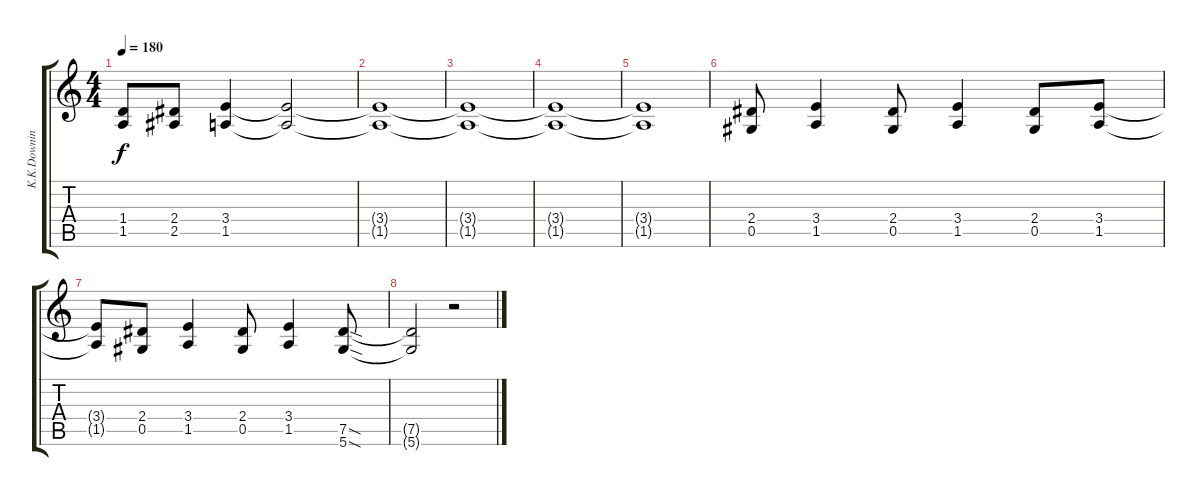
\track ("K.K.Downing" "K.K.Downin") {instrument distortionguitar}
\staff {score tabs}
\tuning (Eb4 Bb3 Gb3 Db3 Ab2 Eb2) {hide}
\ts (4 4)
\tempo 180
\clef g2
\ks c
(1.4 1.5).8{dy f} (2.4 2.5).8 (3.4 1.5).4 (3.4{t} 1.5{t}).2 |
(3.4{t} 1.5{t}).1 |
(3.4{t} 1.5{t}).1 |
(3.4{t} 1.5{t}).1 |
(3.4{t} 1.5{t}).1 |
(2.4 0.5).8 (3.4 1.5).4 (2.4 0.5).8 (3.4 1.5).4 (2.4 0.5).8 (3.4 1.5).8 |
(3.4{t} 1.5{t}).8 (2.4 0.5).8 (3.4 1.5).4 (2.4 0.5).8 (3.4 1.5).4 (7.5{sod} 5.6{sod}).8 |
(7.5{t} 5.6{t}).2 r.2
